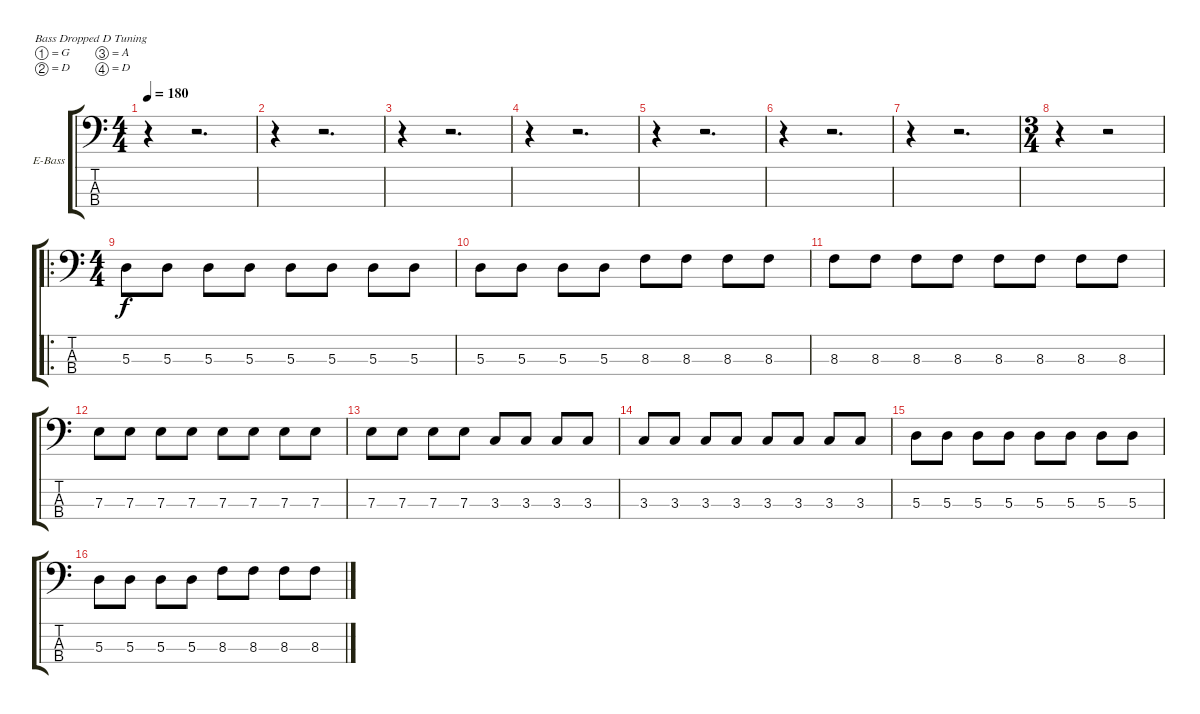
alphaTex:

\bracketExtendMode groupsimilarinstruments
\firstSystemTrackNameOrientation horizontal
\otherSystemsTrackNameOrientation horizontal
\track ("Bass" "E-Bass") {instrument electricbassfinger}
\staff {score tabs}
\tuning (G2 D2 A1 D1)
\ts (4 4)
\tempo 180
\clef f4
\ks c
r.4{dy f} r.2{d} |
r.4 r.2{d} |
r.4 r.2{d} |
r.4 r.2{d} |
r.4 r.2{d} |
r.4 r.2{d} |
r.4 r.2{d} |
\ts (3 4)
r.4 r.2 |
\ro
\ts (4 4)
5.3.8 5.3.8 5.3.8 5.3.8 5.3.8 5.3.8 5.3.8 5.3.8 |
5.3.8 5.3.8 5.3.8 5.3.8 8.3.8 8.3.8 8.3.8 8.3.8 |
8.3.8 8.3.8 8.3.8 8.3.8 8.3.8 8.3.8 8.3.8 8.3.8 |
7.3.8 7.3.8 7.3.8 7.3.8 7.3.8 7.3.8 7.3.8 7.3.8 |
7.3.8 7.3.8 7.3.8 7.3.8 3.3.8 3.3.8 3.3.8 3.3.8 |
3.3.8 3.3.8 3.3.8 3.3.8 3.3.8 3.3.8 3.3.8 3.3.8 |
5.3.8 5.3.8 5.3.8 5.3.8 5.3.8 5.3.8 5.3.8 5.3.8 |
5.3.8 5.3.8 5.3.8 5.3.8 8.3.8 8.3.8 8.3.8 8.3.8
